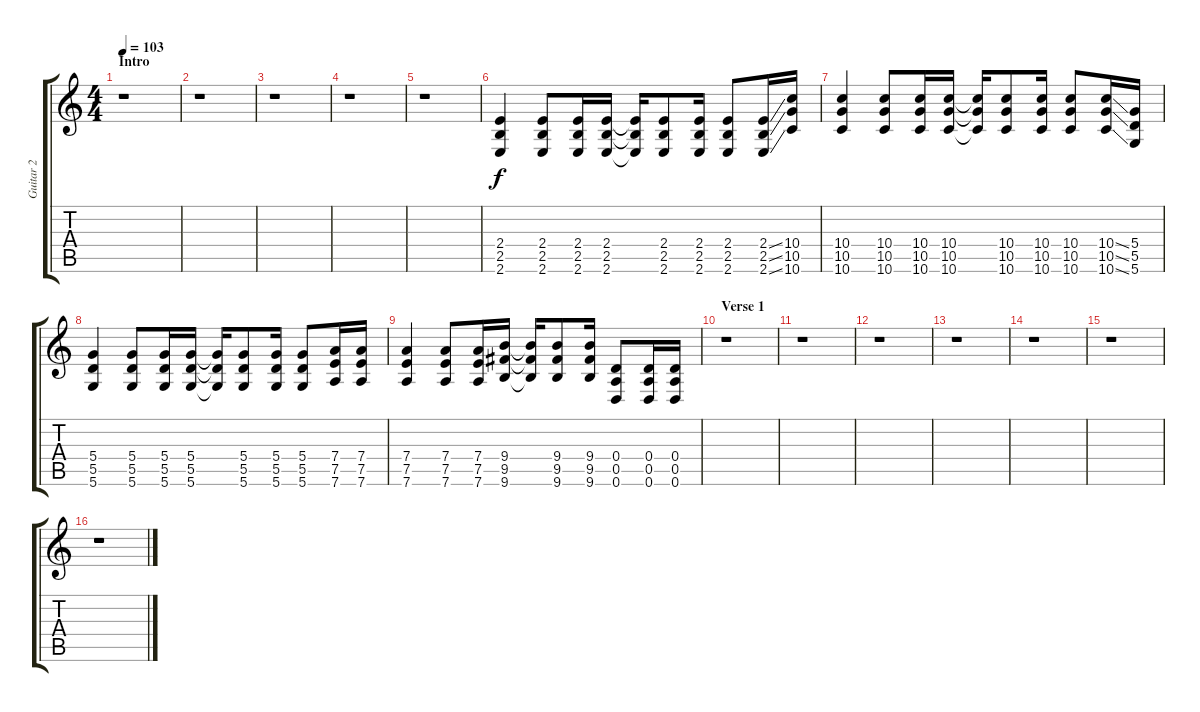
\track ("Guitar 2" "Guitar 2") {instrument distortionguitar}
\staff {score tabs}
\tuning (E4 B3 G3 D3 A2 D2) {hide}
\ts (4 4)
\section ("" "Intro")
\tempo 103
\clef g2
\ks c
r.1{dy f instrument distortionguitar} |
r.1 |
r.1 |
r.1 |
r.1 |
(2.4 2.5 2.6).4 (2.4 2.5 2.6).8 (2.4 2.5 2.6).16 (2.4 2.5 2.6).16 (2.4{t} 2.5{t} 2.6{t}).16 (2.4 2.5 2.6).8 (2.4 2.5 2.6).16 (2.4 2.5 2.6).8 (2.4{ss} 2.5{ss} 2.6{ss}).16 (10.4 10.5 10.6).16 |
(10.4 10.5 10.6).4 (10.4 10.5 10.6).8 (10.4 10.5 10.6).16 (10.4 10.5 10.6).16 (10.4{t} 10.5{t} 10.6{t}).16 (10.4 10.5 10.6).8 (10.4 10.5 10.6).16 (10.4 10.5 10.6).8 (10.4{ss} 10.5{ss} 10.6{ss}).16 (5.4 5.5 5.6).16 |
(5.4 5.5 5.6).4 (5.4 5.5 5.6).8 (5.4 5.5 5.6).16 (5.4 5.5 5.6).16 (5.4{t} 5.5{t} 5.6{t}).16 (5.4 5.5 5.6).8 (5.4 5.5 5.6).16 (5.4 5.5 5.6).8 (7.4 7.5 7.6).16 (7.4 7.5 7.6).16 |
(7.4 7.5 7.6).4 (7.4 7.5 7.6).8 (7.4 7.5 7.6).16 (9.4 9.5 9.6).16 (9.4{t} 9.5{t} 9.6{t}).16 (9.4 9.5 9.6).8 (9.4 9.5 9.6).16 (0.4 0.5 0.6).8 (0.4 0.5 0.6).16 (0.4 0.5 0.6).16 |
\section ("" "Verse 1")
r.1 |
r.1 |
r.1 |
r.1 |
r.1 |
r.1 |
r.1
